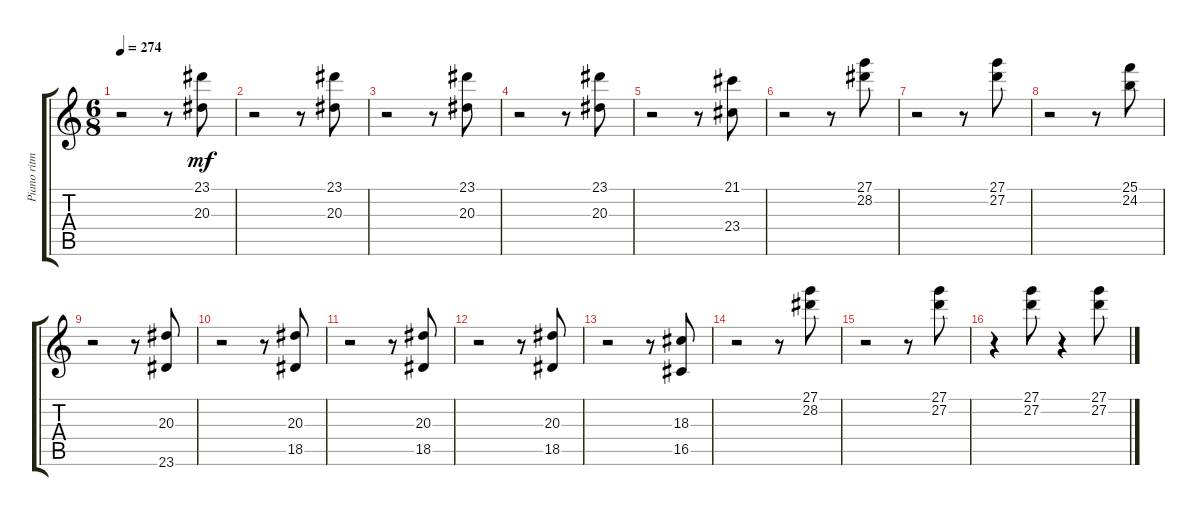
\track ("Piano ritmo Base" "Piano ritm") {instrument acousticgrandpiano}
\staff {score tabs}
\tuning (E4 B3 G3 D3 A2 E2) {hide}
\ts (6 8)
\tempo 274
\clef g2
\ks c
r.2{dy mf} r.8 (23.1 20.3).8 |
r.2 r.8 (23.1 20.3).8 |
r.2 r.8 (23.1 20.3).8 |
r.2 r.8 (23.1 20.3).8 |
r.2 r.8 (21.1 23.4).8 |
r.2 r.8 (27.1 28.2).8 |
r.2 r.8 (27.1 27.2).8 |
r.2 r.8 (25.1 24.2).8 |
r.2 r.8 (20.3 23.6).8 |
r.2 r.8 (20.3 18.5).8 |
r.2 r.8 (20.3 18.5).8 |
r.2 r.8 (20.3 18.5).8 |
r.2 r.8 (18.3 16.5).8 |
r.2 r.8 (27.1 28.2).8 |
r.2 r.8 (27.1 27.2).8 |
r.4 (27.1 27.2).8 r.4 (27.1 27.2).8
